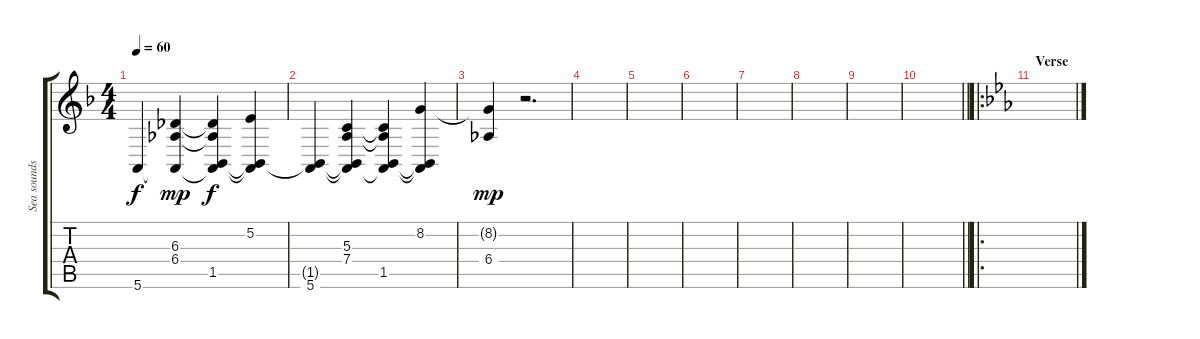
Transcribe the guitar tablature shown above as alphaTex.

\track ("Sea sounds" "Sea sounds") {instrument seashore}
\staff {score tabs}
\tuning (E4 B3 G3 D3 A2 E2) {hide}
\ts (4 4)
\tempo 60
\clef g2
\ks dminor
5.6.4{dy f instrument seashore} (6.3 6.4 5.6{t}).4{dy mp} (6.3{t} 6.4{t} 1.5 5.6{t}).4{dy f} (5.2 1.5{t} 5.6{t}).4 |
(1.5{t} 5.6).4 (5.3 7.4 1.5{t} 5.6{t}).4 (5.3{t} 7.4{t} 1.5 5.6{t}).4 (8.2 1.5{t} 5.6{t}).4 |
(8.2{t} 6.4).4{dy mp} r.2{d} |
|
|
|
|
|
|
\barLineRight lightlight
|
\ro
\section ("" "Verse")
\ks cminor
